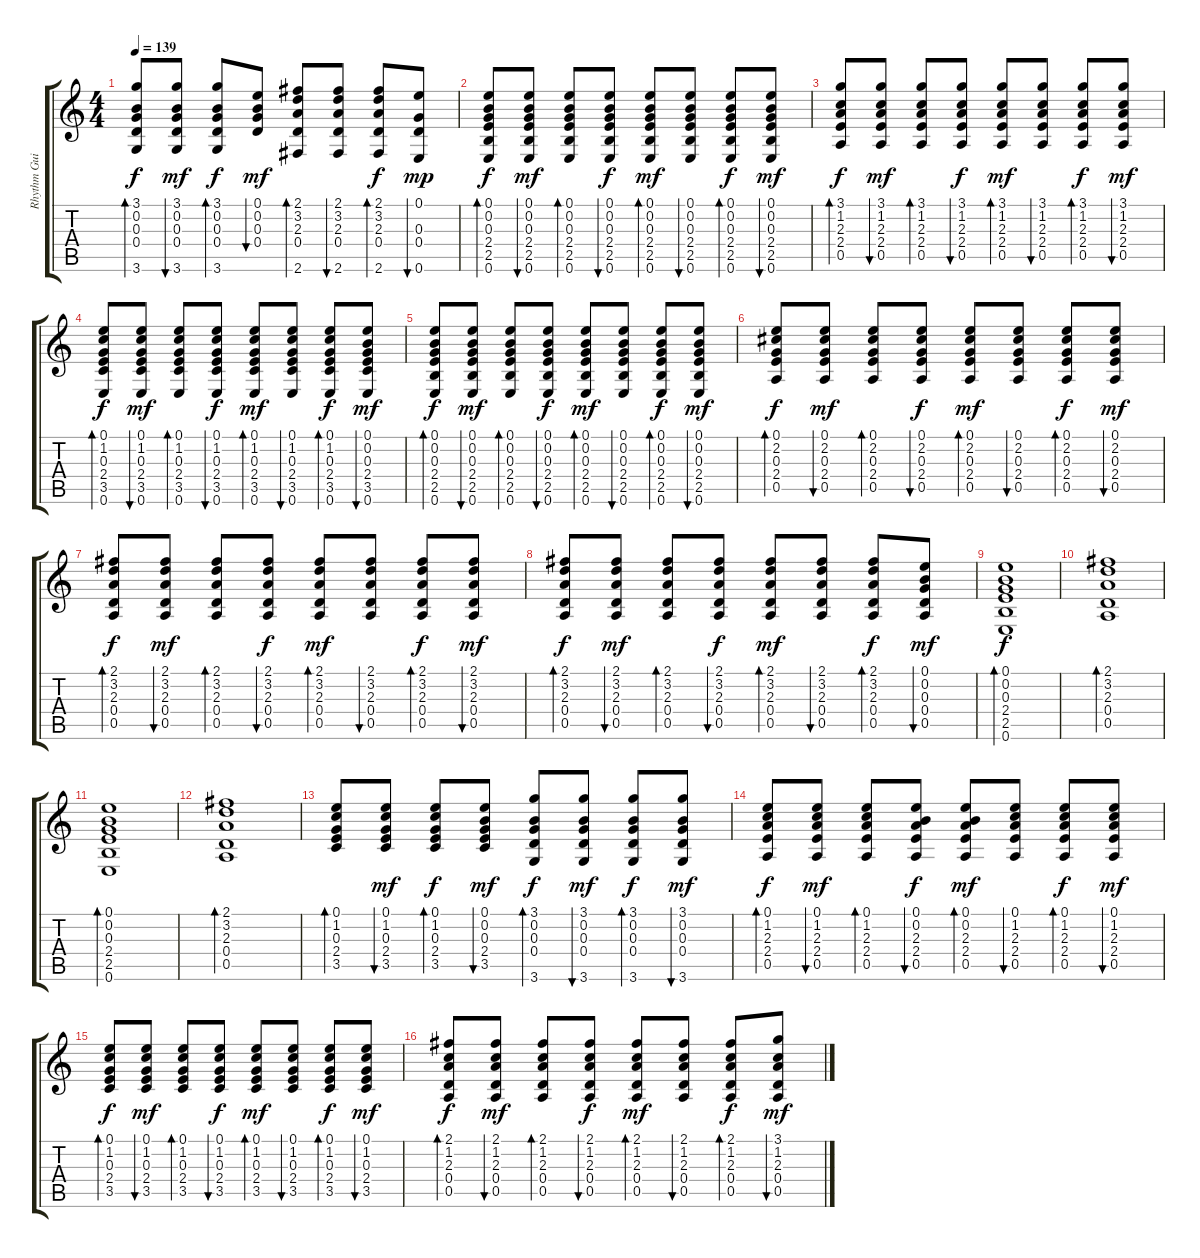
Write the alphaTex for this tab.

\track ("Rhythm Guitar" "Rhythm Gui") {instrument acousticguitarsteel}
\staff {score tabs}
\tuning (E4 B3 G3 D3 A2 E2) {hide}
\ts (4 4)
\tempo 139
\clef g2
\ks c
(3.1 0.2 0.3 0.4 3.6).8{bd 30 dy f} (3.1 0.2 0.3 0.4 3.6).8{bu 30 dy mf} (3.1 0.2 0.3 0.4 3.6).8{bd 30 dy f} (0.1 0.2 0.3 0.4).8{bu 30 dy mf} (2.1 3.2 2.3 0.4 2.6).8{bd 30} (2.1 3.2 2.3 0.4 2.6).8{bu 30} (2.1 3.2 2.3 0.4 2.6).8{bd 30 dy f} (0.1 0.3 0.4 0.6).8{bu 30 dy mp} |
(0.1 0.2 0.3 2.4 2.5 0.6).8{bd 30 dy f} (0.1 0.2 0.3 2.4 2.5 0.6).8{bu 30 dy mf} (0.1 0.2 0.3 2.4 2.5 0.6).8{bd 30} (0.1 0.2 0.3 2.4 2.5 0.6).8{bu 30 dy f} (0.1 0.2 0.3 2.4 2.5 0.6).8{bd 30 dy mf} (0.1 0.2 0.3 2.4 2.5 0.6).8{bu 30} (0.1 0.2 0.3 2.4 2.5 0.6).8{bd 30 dy f} (0.1 0.2 0.3 2.4 2.5 0.6).8{bu 30 dy mf} |
(3.1 1.2 2.3 2.4 0.5).8{bd 30 dy f} (3.1 1.2 2.3 2.4 0.5).8{bu 30 dy mf} (3.1 1.2 2.3 2.4 0.5).8{bd 30} (3.1 1.2 2.3 2.4 0.5).8{bu 30 dy f} (3.1 1.2 2.3 2.4 0.5).8{bd 30 dy mf} (3.1 1.2 2.3 2.4 0.5).8{bu 30} (3.1 1.2 2.3 2.4 0.5).8{bd 30 dy f} (3.1 1.2 2.3 2.4 0.5).8{bu 30 dy mf} |
(0.1 1.2 0.3 2.4 3.5 0.6).8{bd 30 dy f} (0.1 1.2 0.3 2.4 3.5 0.6).8{bu 30 dy mf} (0.1 1.2 0.3 2.4 3.5 0.6).8{bd 30} (0.1 1.2 0.3 2.4 3.5 0.6).8{bu 30 dy f} (0.1 1.2 0.3 2.4 3.5 0.6).8{bd 30 dy mf} (0.1 1.2 0.3 2.4 3.5 0.6).8{bu 30} (0.1 1.2 0.3 2.4 3.5 0.6).8{bd 30 dy f} (0.1 0.2 0.3 2.4 3.5 0.6).8{bu 30 dy mf} |
(0.1 0.2 0.3 2.4 2.5 0.6).8{bd 30 dy f} (0.1 0.2 0.3 2.4 2.5 0.6).8{bu 30 dy mf} (0.1 0.2 0.3 2.4 2.5 0.6).8{bd 30} (0.1 0.2 0.3 2.4 2.5 0.6).8{bu 30 dy f} (0.1 0.2 0.3 2.4 2.5 0.6).8{bd 30 dy mf} (0.1 0.2 0.3 2.4 2.5 0.6).8{bu 30} (0.1 0.2 0.3 2.4 2.5 0.6).8{bd 30 dy f} (0.1 0.2 0.3 2.4 2.5 0.6).8{bu 30 dy mf} |
(0.1 2.2 0.3 2.4 0.5).8{bd 30 dy f} (0.1 2.2 0.3 2.4 0.5).8{bu 30 dy mf} (0.1 2.2 0.3 2.4 0.5).8{bd 30} (0.1 2.2 0.3 2.4 0.5).8{bu 30 dy f} (0.1 2.2 0.3 2.4 0.5).8{bd 30 dy mf} (0.1 2.2 0.3 2.4 0.5).8{bu 30} (0.1 2.2 0.3 2.4 0.5).8{bd 30 dy f} (0.1 2.2 0.3 2.4 0.5).8{bu 30 dy mf} |
(2.1 3.2 2.3 0.4 0.5).8{bd 30 dy f} (2.1 3.2 2.3 0.4 0.5).8{bu 30 dy mf} (2.1 3.2 2.3 0.4 0.5).8{bd 30} (2.1 3.2 2.3 0.4 0.5).8{bu 30 dy f} (2.1 3.2 2.3 0.4 0.5).8{bd 30 dy mf} (2.1 3.2 2.3 0.4 0.5).8{bu 30} (2.1 3.2 2.3 0.4 0.5).8{bd 30 dy f} (2.1 3.2 2.3 0.4 0.5).8{bu 30 dy mf} |
(2.1 3.2 2.3 0.4 0.5).8{bd 30 dy f} (2.1 3.2 2.3 0.4 0.5).8{bu 30 dy mf} (2.1 3.2 2.3 0.4 0.5).8{bd 30} (2.1 3.2 2.3 0.4 0.5).8{bu 30 dy f} (2.1 3.2 2.3 0.4 0.5).8{bd 30 dy mf} (2.1 3.2 2.3 0.4 0.5).8{bu 30} (2.1 3.2 2.3 0.4 0.5).8{bd 30 dy f} (0.1 0.2 0.3 0.4 0.5).8{bu 30 dy mf} |
(0.1 0.2 0.3 2.4 2.5 0.6).1{bd 30 dy f} |
(2.1 3.2 2.3 0.4 0.5).1{bd 30} |
(0.1 0.2 0.3 2.4 2.5 0.6).1{bd 30} |
(2.1 3.2 2.3 0.4 0.5).1{bd 30} |
(0.1 1.2 0.3 2.4 3.5).8{bd 30} (0.1 1.2 0.3 2.4 3.5).8{bu 30 dy mf} (0.1 1.2 0.3 2.4 3.5).8{bd 30 dy f} (0.1 0.2 0.3 2.4 3.5).8{bu 30 dy mf} (3.1 0.2 0.3 0.4 3.6).8{bd 30 dy f} (3.1 0.2 0.3 0.4 3.6).8{bu 30 dy mf} (3.1 0.2 0.3 0.4 3.6).8{bd 30 dy f} (3.1 0.2 0.3 0.4 3.6).8{bu 30 dy mf} |
(0.1 1.2 2.3 2.4 0.5).8{bd 30 dy f} (0.1 1.2 2.3 2.4 0.5).8{bu 30 dy mf} (0.1 1.2 2.3 2.4 0.5).8{bd 30} (0.1 0.2 2.3 2.4 0.5).8{bu 30 dy f} (0.1 0.2 2.3 2.4 0.5).8{bd 30 dy mf} (0.1 1.2 2.3 2.4 0.5).8{bu 30} (0.1 1.2 2.3 2.4 0.5).8{bd 30 dy f} (0.1 1.2 2.3 2.4 0.5).8{bu 30 dy mf} |
(0.1 1.2 0.3 2.4 3.5).8{bd 30 dy f} (0.1 1.2 0.3 2.4 3.5).8{bu 30 dy mf} (0.1 1.2 0.3 2.4 3.5).8{bd 30} (0.1 1.2 0.3 2.4 3.5).8{bu 30 dy f} (0.1 1.2 0.3 2.4 3.5).8{bd 30 dy mf} (0.1 1.2 0.3 2.4 3.5).8{bu 30} (0.1 1.2 0.3 2.4 3.5).8{bd 30 dy f} (0.1 1.2 0.3 2.4 3.5).8{bu 30 dy mf} |
(2.1 1.2 2.3 0.4 0.5).8{bd 30 dy f} (2.1 1.2 2.3 0.4 0.5).8{bu 30 dy mf} (2.1 1.2 2.3 0.4 0.5).8{bd 30} (2.1 1.2 2.3 0.4 0.5).8{bu 30 dy f} (2.1 1.2 2.3 0.4 0.5).8{bd 30 dy mf} (2.1 1.2 2.3 0.4 0.5).8{bu 30} (2.1 1.2 2.3 0.4 0.5).8{bd 30 dy f} (3.1 1.2 2.3 0.4 0.5).8{bu 30 dy mf}
